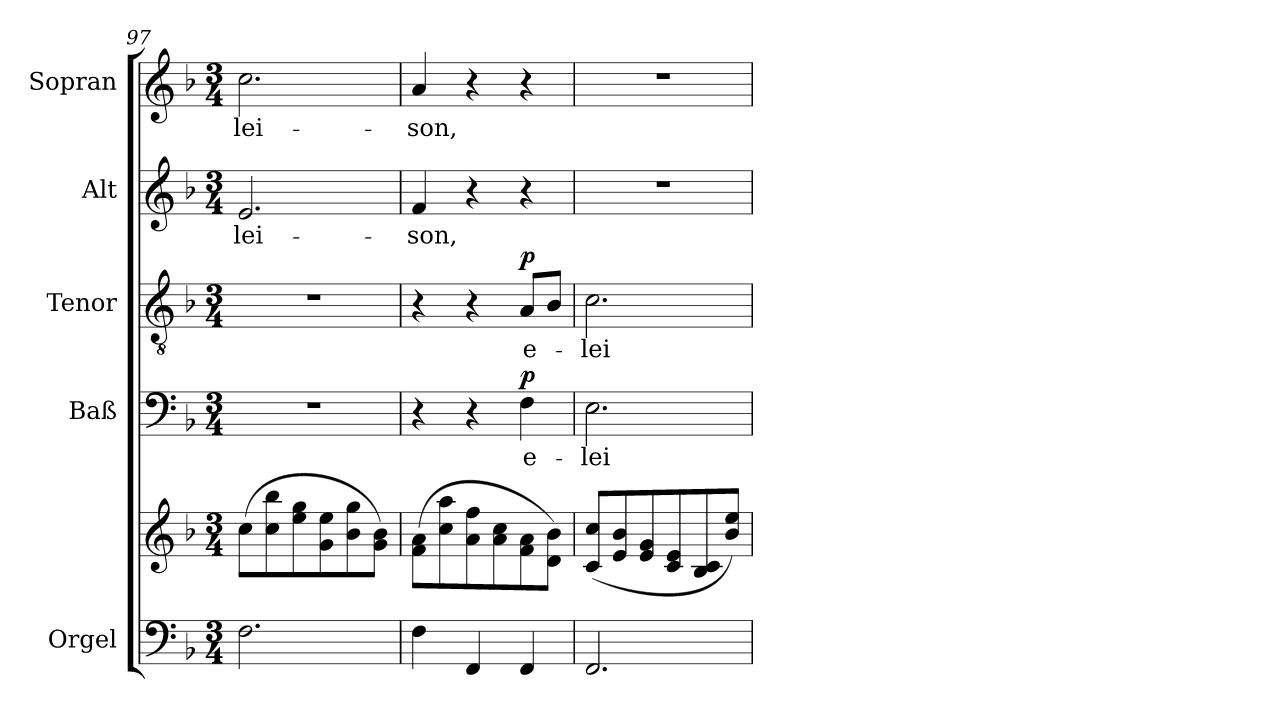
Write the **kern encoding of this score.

**kern	**kern	**kern	**text	**dynam	**kern	**text	**dynam	**kern	**text	**kern	**text
*part5	*part5	*part4	*part4	*part4	*part3	*part3	*part3	*part2	*part2	*part1	*part1
*staff6	*staff5	*staff4	*staff4	*staff4	*staff3	*staff3	*staff3	*staff2	*staff2	*staff1	*staff1
*I"Orgel	*	*I"Baß	*	*	*I"Tenor	*	*	*I"Alt	*	*I"Sopran	*
*I'Org.	*	*	*	*	*	*	*	*	*	*	*
*clefF4	*clefG2	*clefF4	*	*	*clefGv2	*	*	*clefG2	*	*clefG2	*
*k[b-]	*k[b-]	*k[b-]	*	*	*k[b-]	*	*	*k[b-]	*	*k[b-]	*
*F:	*F:	*F:	*	*	*F:	*	*	*F:	*	*F:	*
*M3/4	*M3/4	*M3/4	*	*	*M3/4	*	*	*M3/4	*	*M3/4	*
=97	=97	=97	=97	=97	=97	=97	=97	=97	=97	=97	=97
!	!	!	!	!	!	!	!	!	!LO:LY:b	!	!LO:LY:b
2.F\	(>8cc\L	2.r	.	.	2.r	.	.	2.e/	-lei-	2.cc\	-lei-
.	8cc\ 8bb-\	.	.	.	.	.	.	.	.	.	.
.	8ee\ 8gg\	.	.	.	.	.	.	.	.	.	.
.	8g\ 8ee\	.	.	.	.	.	.	.	.	.	.
.	8b-\ 8gg\	.	.	.	.	.	.	.	.	.	.
.	8g\ 8b-\J)	.	.	.	.	.	.	.	.	.	.
=98	=98	=98	=98	=98	=98	=98	=98	=98	=98	=98	=98
!	!	!	!	!	!	!	!	!	!LO:LY:b	!	!LO:LY:b
4F\	(>8f\ 8a\L	4r	.	.	4r	.	.	4f/	-son,	4a/	-son,
.	8cc\ 8aa\	.	.	.	.	.	.	.	.	.	.
4FF/	8a\ 8ff\	4r	.	.	4r	.	.	4r	.	4r	.
.	8a\ 8cc\	.	.	.	.	.	.	.	.	.	.
!	!	!	!LO:LY:b	!LO:DY:a	!	!LO:LY:b	!LO:DY:a	!	!	!	!
4FF/	8f\ 8a\	4F\	e-	p	8A/L	e-	p	4r	.	4r	.
.	8d\ 8b-\J)	.	.	.	8B-/J	.	.	.	.	.	.
!!LO:LB:g=z
=99	=99	=99	=99	=99	=99	=99	=99	=99	=99	=99	=99
!	!	!	!LO:LY:b	!	!	!LO:LY:b	!	!	!	!	!
2.FF/	(<8c/ 8cc/L	2.E\	-lei-	.	2.c\	-lei-	.	2.r	.	2.r	.
.	8e/ 8b-/	.	.	.	.	.	.	.	.	.	.
.	8e/ 8g/	.	.	.	.	.	.	.	.	.	.
.	8c/ 8e/	.	.	.	.	.	.	.	.	.	.
.	8B-/ 8c/	.	.	.	.	.	.	.	.	.	.
.	8b-/ 8ee/J)	.	.	.	.	.	.	.	.	.	.
=	=	=	=	=	=	=	=	=	=	=	=
*-	*-	*-	*-	*-	*-	*-	*-	*-	*-	*-	*-
